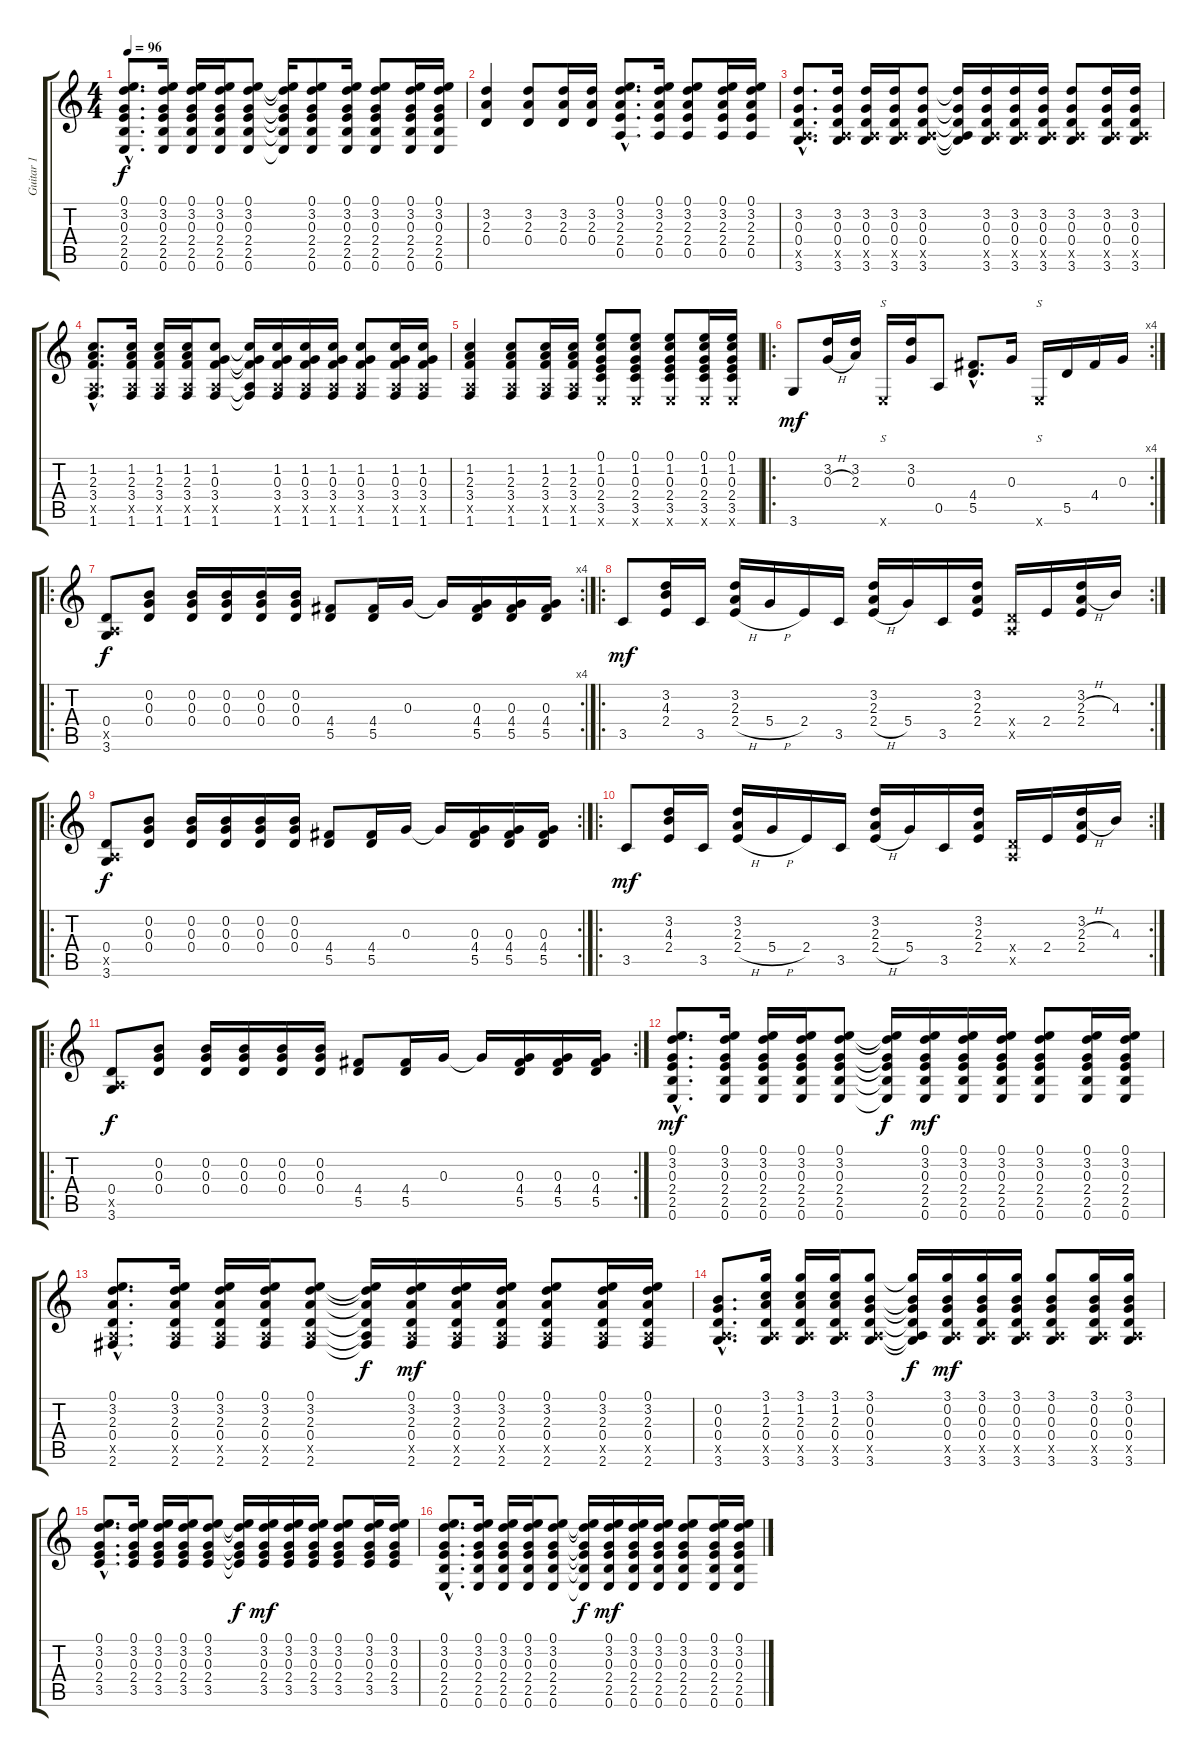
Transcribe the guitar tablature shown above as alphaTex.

\track ("Guitar 1" "Guitar 1") {instrument acousticguitarnylon}
\staff {score tabs}
\tuning (E4 B3 G3 D3 A2 E2) {hide}
\ts (4 4)
\tempo 96
\clef g2
\ks c
(0.1{hac} 3.2{hac} 0.3{hac} 2.4{hac} 2.5{hac} 0.6{hac}).8{d dy f} (0.1 3.2 0.3 2.4 2.5 0.6).16 (0.1 3.2 0.3 2.4 2.5 0.6).16 (0.1 3.2 0.3 2.4 2.5 0.6).16 (0.1 3.2 0.3 2.4 2.5 0.6).8 (0.1{t} 3.2{t} 0.3{t} 2.4{t} 2.5{t} 0.6{t}).16 (0.1 3.2 0.3 2.4 2.5 0.6).8 (0.1 3.2 0.3 2.4 2.5 0.6).16 (0.1 3.2 0.3 2.4 2.5 0.6).8 (0.1 3.2 0.3 2.4 2.5 0.6).16 (0.1 3.2 0.3 2.4 2.5 0.6).16 |
(3.2 2.3 0.4).4 (3.2 2.3 0.4).8 (3.2 2.3 0.4).16 (3.2 2.3 0.4).16 (0.1{hac} 3.2{hac} 2.3{hac} 2.4{hac} 0.5{hac}).8{d} (0.1 3.2 2.3 2.4 0.5).16 (0.1 3.2 2.3 2.4 0.5).8 (0.1 3.2 2.3 2.4 0.5).16 (0.1 3.2 2.3 2.4 0.5).16 |
(3.2{hac} 0.3{hac} 0.4{hac} 0.5{hac x} 3.6{hac}).8{d} (3.2 0.3 0.4 0.5{x} 3.6).16 (3.2 0.3 0.4 0.5{x} 3.6).16 (3.2 0.3 0.4 0.5{x} 3.6).16 (3.2 0.3 0.4 0.5{x} 3.6).8 (3.2{t} 0.3{t} 0.4{t} 0.5{t} 3.6{t}).16 (3.2 0.3 0.4 0.5{x} 3.6).16 (3.2 0.3 0.4 0.5{x} 3.6).16 (3.2 0.3 0.4 0.5{x} 3.6).16 (3.2 0.3 0.4 0.5{x} 3.6).8 (3.2 0.3 0.4 0.5{x} 3.6).16 (3.2 0.3 0.4 0.5{x} 3.6).16 |
(1.2{hac} 2.3{hac} 3.4{hac} 0.5{hac x} 1.6{hac}).8{d} (1.2 2.3 3.4 0.5{x} 1.6).16 (1.2 2.3 3.4 0.5{x} 1.6).16 (1.2 2.3 3.4 0.5{x} 1.6).16 (1.2 0.3 3.4 0.5{x} 1.6).8 (1.2{t} 0.3{t} 3.4{t} 0.5{t} 1.6{t}).16 (1.2 0.3 3.4 0.5{x} 1.6).16 (1.2 0.3 3.4 0.5{x} 1.6).16 (1.2 0.3 3.4 0.5{x} 1.6).16 (1.2 0.3 3.4 0.5{x} 1.6).8 (1.2 0.3 3.4 0.5{x} 1.6).16 (1.2 0.3 3.4 0.5{x} 1.6).16 |
(1.2 2.3 3.4 0.5{x} 1.6).4 (1.2 2.3 3.4 0.5{x} 1.6).8 (1.2 2.3 3.4 0.5{x} 1.6).16 (1.2 2.3 3.4 0.5{x} 1.6).16 (0.1 1.2 0.3 2.4 3.5 0.6{x}).8 (0.1 1.2 0.3 2.4 3.5 0.6{x}).8 (0.1 1.2 0.3 2.4 3.5 0.6{x}).8 (0.1 1.2 0.3 2.4 3.5 0.6{x}).16 (0.1 1.2 0.3 2.4 3.5 0.6{x}).16 |
\ro
\rc 4
3.6.8{dy mf} (3.2 0.3{h}).16 (3.2 2.3).16 0.6{x}.16{s} (3.2 0.3).16 0.5.8 (4.4{hac} 5.5{hac}).8{d} 0.3.16 0.6{x}.16{s} 5.5.16 4.4.16 0.3.16 |
\ro
\rc 4
(0.4 0.5{x} 3.6).8{dy f} (0.2 0.3 0.4).8 (0.2 0.3 0.4).16 (0.2 0.3 0.4).16 (0.2 0.3 0.4).16 (0.2 0.3 0.4).16 (4.4 5.5).8 (4.4 5.5).16 0.3.16 0.3{t}.16 (0.3 4.4 5.5).16 (0.3 4.4 5.5).16 (0.3 4.4 5.5).16 |
\ro
\rc 2
3.5.8{dy mf} (3.2 4.3 2.4).16 3.5.16 (3.2 2.3 2.4{h}).16 5.4{h}.16 2.4.16 3.5.16 (3.2 2.3 2.4{h}).16 5.4.16 3.5.16 (3.2 2.3 2.4).16 (0.4{x} 0.5{x}).16 2.4.16 (3.2 2.3{h} 2.4).16 4.3.16 |
\ro
\rc 2
(0.4 0.5{x} 3.6).8{dy f} (0.2 0.3 0.4).8 (0.2 0.3 0.4).16 (0.2 0.3 0.4).16 (0.2 0.3 0.4).16 (0.2 0.3 0.4).16 (4.4 5.5).8 (4.4 5.5).16 0.3.16 0.3{t}.16 (0.3 4.4 5.5).16 (0.3 4.4 5.5).16 (0.3 4.4 5.5).16 |
\ro
\rc 2
3.5.8{dy mf} (3.2 4.3 2.4).16 3.5.16 (3.2 2.3 2.4{h}).16 5.4{h}.16 2.4.16 3.5.16 (3.2 2.3 2.4{h}).16 5.4.16 3.5.16 (3.2 2.3 2.4).16 (0.4{x} 0.5{x}).16 2.4.16 (3.2 2.3{h} 2.4).16 4.3.16 |
\ro
\rc 2
(0.4 0.5{x} 3.6).8{dy f} (0.2 0.3 0.4).8 (0.2 0.3 0.4).16 (0.2 0.3 0.4).16 (0.2 0.3 0.4).16 (0.2 0.3 0.4).16 (4.4 5.5).8 (4.4 5.5).16 0.3.16 0.3{t}.16 (0.3 4.4 5.5).16 (0.3 4.4 5.5).16 (0.3 4.4 5.5).16 |
(0.1{hac} 3.2{hac} 0.3{hac} 2.4{hac} 2.5{hac} 0.6{hac}).8{d dy mf} (0.1 3.2 0.3 2.4 2.5 0.6).16 (0.1 3.2 0.3 2.4 2.5 0.6).16 (0.1 3.2 0.3 2.4 2.5 0.6).16 (0.1 3.2 0.3 2.4 2.5 0.6).8 (0.1{t} 3.2{t} 0.3{t} 2.4{t} 2.5{t} 0.6{t}).16{dy f} (0.1 3.2 0.3 2.4 2.5 0.6).16{dy mf} (0.1 3.2 0.3 2.4 2.5 0.6).16 (0.1 3.2 0.3 2.4 2.5 0.6).16 (0.1 3.2 0.3 2.4 2.5 0.6).8 (0.1 3.2 0.3 2.4 2.5 0.6).16 (0.1 3.2 0.3 2.4 2.5 0.6).16 |
(0.1{hac} 3.2{hac} 2.3{hac} 0.4{hac} 0.5{hac x} 2.6{hac}).8{d} (0.1 3.2 2.3 0.4 0.5{x} 2.6).16 (0.1 3.2 2.3 0.4 0.5{x} 2.6).16 (0.1 3.2 2.3 0.4 0.5{x} 2.6).16 (0.1 3.2 2.3 0.4 0.5{x} 2.6).8 (0.1{t} 3.2{t} 2.3{t} 0.4{t} 0.5{t} 2.6{t}).16{dy f} (0.1 3.2 2.3 0.4 0.5{x} 2.6).16{dy mf} (0.1 3.2 2.3 0.4 0.5{x} 2.6).16 (0.1 3.2 2.3 0.4 0.5{x} 2.6).16 (0.1 3.2 2.3 0.4 0.5{x} 2.6).8 (0.1 3.2 2.3 0.4 0.5{x} 2.6).16 (0.1 3.2 2.3 0.4 0.5{x} 2.6).16 |
(0.2{hac} 0.3{hac} 0.4{hac} 0.5{hac x} 3.6{hac}).8{d} (3.1 1.2 2.3 0.4 0.5{x} 3.6).16 (3.1 1.2 2.3 0.4 0.5{x} 3.6).16 (3.1 1.2 2.3 0.4 0.5{x} 3.6).16 (3.1 0.2 0.3 0.4 0.5{x} 3.6).8 (3.1{t} 0.2{t} 0.3{t} 0.4{t} 0.5{t} 3.6{t}).16{dy f} (3.1 0.2 0.3 0.4 0.5{x} 3.6).16{dy mf} (3.1 0.2 0.3 0.4 0.5{x} 3.6).16 (3.1 0.2 0.3 0.4 0.5{x} 3.6).16 (3.1 0.2 0.3 0.4 0.5{x} 3.6).8 (3.1 0.2 0.3 0.4 0.5{x} 3.6).16 (3.1 0.2 0.3 0.4 0.5{x} 3.6).16 |
(0.1{hac} 3.2{hac} 0.3{hac} 2.4{hac} 3.5{hac}).8{d} (0.1 3.2 0.3 2.4 3.5).16 (0.1 3.2 0.3 2.4 3.5).16 (0.1 3.2 0.3 2.4 3.5).16 (0.1 3.2 0.3 2.4 3.5).8 (0.1{t} 3.2{t} 0.3{t} 2.4{t} 3.5{t}).16{dy f} (0.1 3.2 0.3 2.4 3.5).16{dy mf} (0.1 3.2 0.3 2.4 3.5).16 (0.1 3.2 0.3 2.4 3.5).16 (0.1 3.2 0.3 2.4 3.5).8 (0.1 3.2 0.3 2.4 3.5).16 (0.1 3.2 0.3 2.4 3.5).16 |
(0.1{hac} 3.2{hac} 0.3{hac} 2.4{hac} 2.5{hac} 0.6{hac}).8{d} (0.1 3.2 0.3 2.4 2.5 0.6).16 (0.1 3.2 0.3 2.4 2.5 0.6).16 (0.1 3.2 0.3 2.4 2.5 0.6).16 (0.1 3.2 0.3 2.4 2.5 0.6).8 (0.1{t} 3.2{t} 0.3{t} 2.4{t} 2.5{t} 0.6{t}).16{dy f} (0.1 3.2 0.3 2.4 2.5 0.6).16{dy mf} (0.1 3.2 0.3 2.4 2.5 0.6).16 (0.1 3.2 0.3 2.4 2.5 0.6).16 (0.1 3.2 0.3 2.4 2.5 0.6).8 (0.1 3.2 0.3 2.4 2.5 0.6).16 (0.1 3.2 0.3 2.4 2.5 0.6).16
